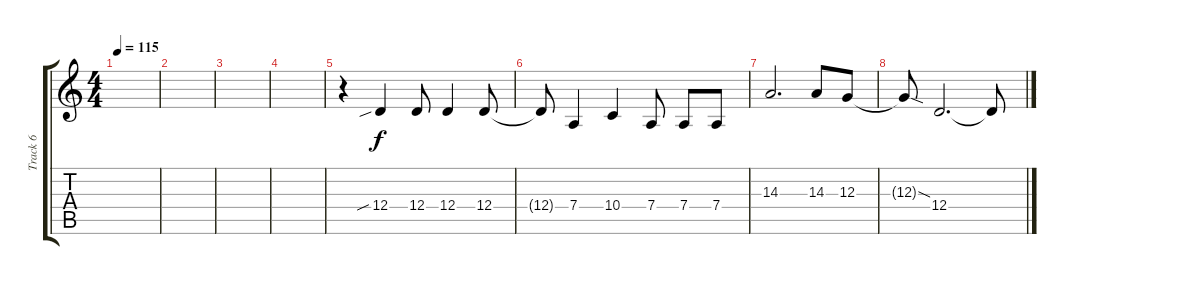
\track ("Track 6" "Track 6") {instrument lead4chiff}
\staff {score tabs}
\tuning (E4 B3 G3 D3 A2 E2) {hide}
\ts (4 4)
\tempo 115
\clef g2
\ks c
|
|
|
|
r.4 12.4{sib}.4 12.4.8 12.4.4 12.4.8 |
12.4{t}.8 7.4.4 10.4.4 7.4.8 7.4.8 7.4.8 |
14.3.2{d} 14.3.8 12.3.8 |
12.3{sod t}.8 12.4.2{d} 12.4{t}.8
